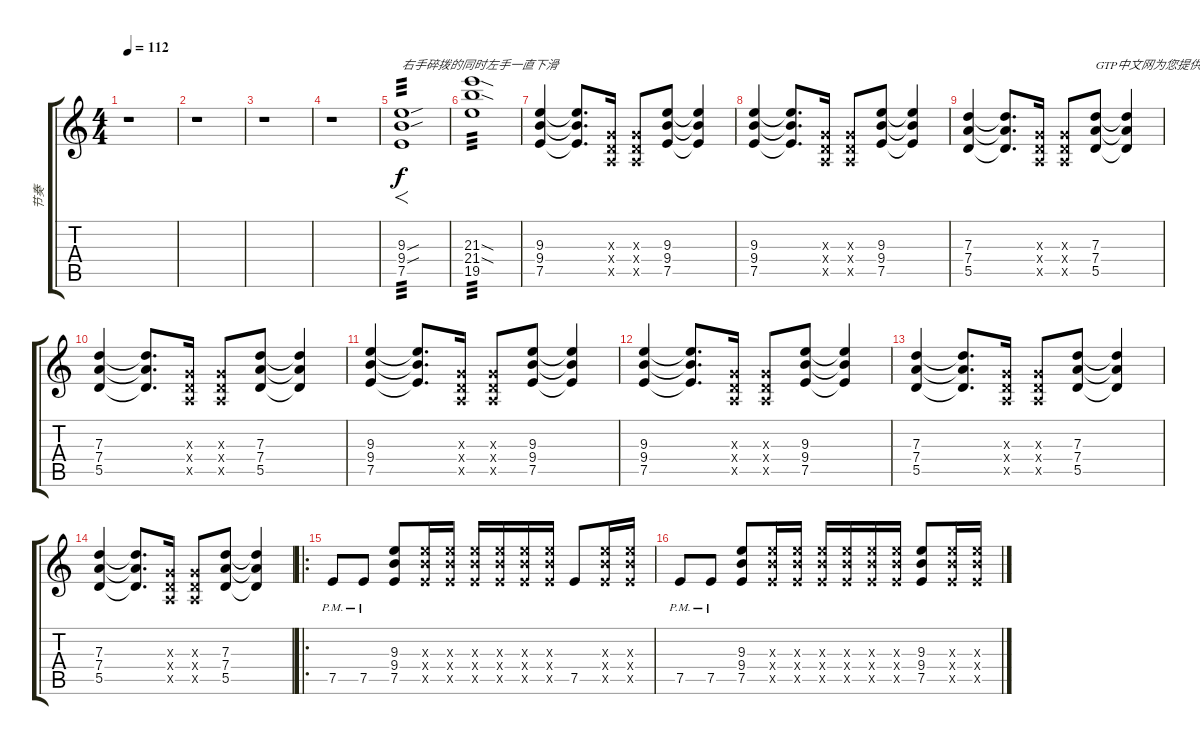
\track ("节奏" "节奏") {instrument distortionguitar}
\staff {score tabs}
\tuning (E4 B3 G3 D3 A2 E2) {hide}
\ts (4 4)
\tempo 112
\clef g2
\ks c
r.1{dy f instrument distortionguitar} |
r.1 |
r.1 |
r.1 |
(9.3{sou} 9.4{sou} 7.5).1{f txt "右手碎拨的同时左手一直下滑" tp 3} |
(21.3{sod} 21.4{sod} 19.5).1{tp 3} |
(9.3 9.4 7.5).4 (9.3{t} 9.4{t} 7.5{t}).8{d} (0.3{x} 0.4{x} 0.5{x}).16 (0.3{x} 0.4{x} 0.5{x}).8 (9.3 9.4 7.5).8 (9.3{t} 9.4{t} 7.5{t}).4 |
(9.3 9.4 7.5).4 (9.3{t} 9.4{t} 7.5{t}).8{d} (0.3{x} 0.4{x} 0.5{x}).16 (0.3{x} 0.4{x} 0.5{x}).8 (9.3 9.4 7.5).8 (9.3{t} 9.4{t} 7.5{t}).4 |
(7.3 7.4 5.5).4 (7.3{t} 7.4{t} 5.5{t}).8{d} (0.3{x} 0.4{x} 0.5{x}).16 (0.3{x} 0.4{x} 0.5{x}).8 (7.3 7.4 5.5).8{txt "GTP中文网为您提供优秀的谱子"} (7.3{t} 7.4{t} 5.5{t}).4 |
(7.3 7.4 5.5).4 (7.3{t} 7.4{t} 5.5{t}).8{d} (0.3{x} 0.4{x} 0.5{x}).16 (0.3{x} 0.4{x} 0.5{x}).8 (7.3 7.4 5.5).8 (7.3{t} 7.4{t} 5.5{t}).4 |
(9.3 9.4 7.5).4 (9.3{t} 9.4{t} 7.5{t}).8{d} (0.3{x} 0.4{x} 0.5{x}).16 (0.3{x} 0.4{x} 0.5{x}).8 (9.3 9.4 7.5).8 (9.3{t} 9.4{t} 7.5{t}).4 |
(9.3 9.4 7.5).4 (9.3{t} 9.4{t} 7.5{t}).8{d} (0.3{x} 0.4{x} 0.5{x}).16 (0.3{x} 0.4{x} 0.5{x}).8 (9.3 9.4 7.5).8 (9.3{t} 9.4{t} 7.5{t}).4 |
(7.3 7.4 5.5).4 (7.3{t} 7.4{t} 5.5{t}).8{d} (0.3{x} 0.4{x} 0.5{x}).16 (0.3{x} 0.4{x} 0.5{x}).8 (7.3 7.4 5.5).8 (7.3{t} 7.4{t} 5.5{t}).4 |
(7.3 7.4 5.5).4 (7.3{t} 7.4{t} 5.5{t}).8{d} (0.3{x} 0.4{x} 0.5{x}).16 (0.3{x} 0.4{x} 0.5{x}).8 (7.3 7.4 5.5).8 (7.3{t} 7.4{t} 5.5{t}).4 |
\ro
7.5{pm}.8 7.5{pm}.8 (9.3 9.4 7.5).8 (9.3{x} 9.4{x} 7.5{x}).16 (9.3{x} 9.4{x} 7.5{x}).16 (9.3{x} 9.4{x} 7.5{x}).16 (9.3{x} 9.4{x} 7.5{x}).16 (9.3{x} 9.4{x} 7.5{x}).16 (9.3{x} 9.4{x} 7.5{x}).16 7.5.8 (9.3{x} 9.4{x} 7.5{x}).16 (9.3{x} 9.4{x} 7.5{x}).16 |
7.5{pm}.8 7.5{pm}.8 (9.3 9.4 7.5).8 (9.3{x} 9.4{x} 7.5{x}).16 (9.3{x} 9.4{x} 7.5{x}).16 (9.3{x} 9.4{x} 7.5{x}).16 (9.3{x} 9.4{x} 7.5{x}).16 (9.3{x} 9.4{x} 7.5{x}).16 (9.3{x} 9.4{x} 7.5{x}).16 (9.3 9.4 7.5).8 (9.3{x} 9.4{x} 7.5{x}).16 (9.3{x} 9.4{x} 7.5{x}).16
